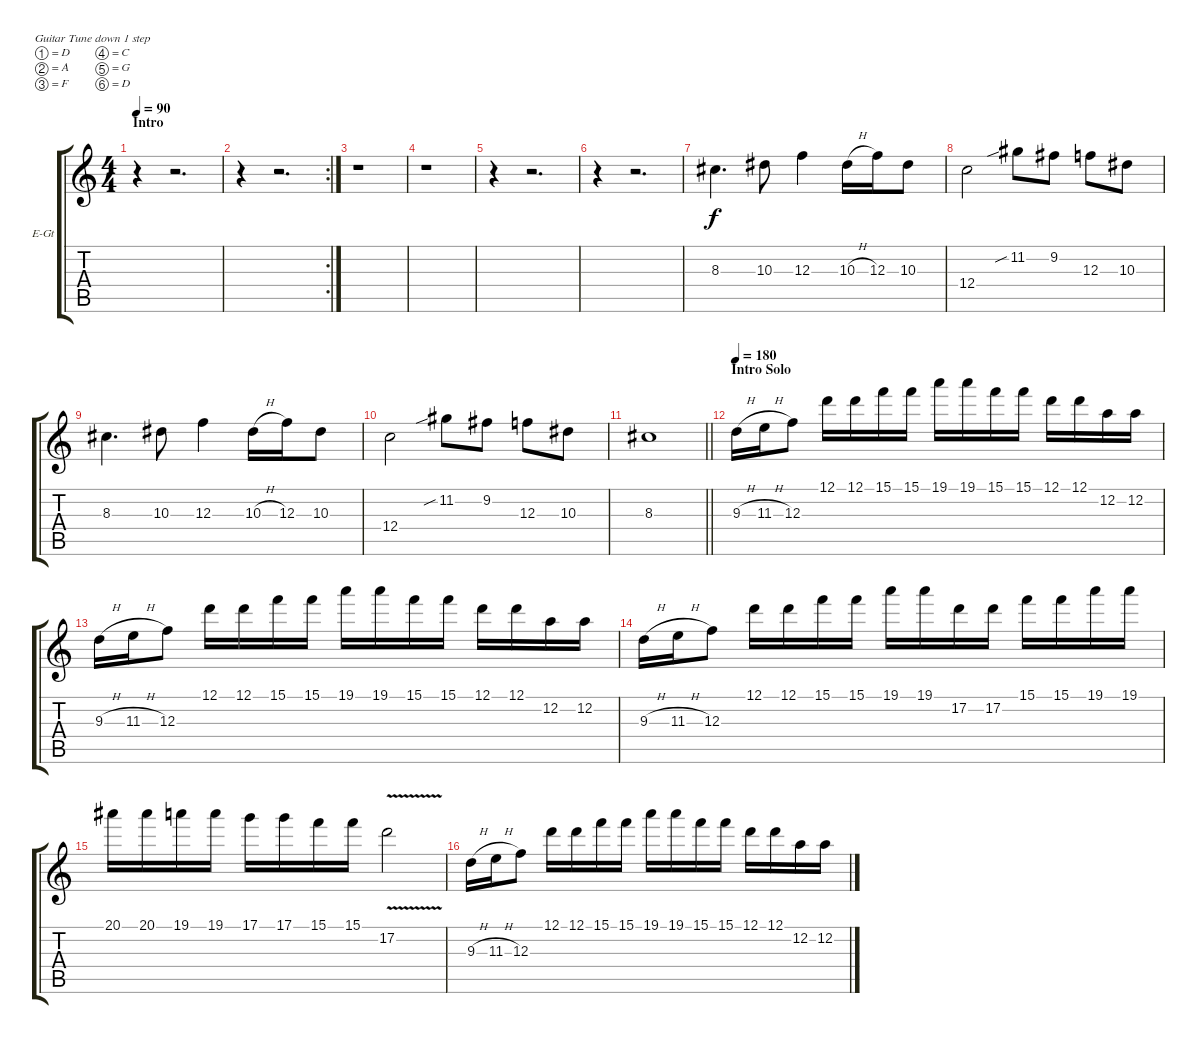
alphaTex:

\bracketExtendMode groupsimilarinstruments
\firstSystemTrackNameOrientation horizontal
\otherSystemsTrackNameOrientation horizontal
\track ("Guitar 3" "E-Gt") {instrument distortionguitar}
\staff {score tabs}
\tuning (D4 A3 F3 C3 G2 D2)
\ts (4 4)
\beaming (8 2 2 2 2)
\section ("" "Intro")
\tempo 90
\clef g2
\ks c
r.4{dy f instrument distortionguitar} r.2{d} |
\rc 2
r.4 r.2{d} |
r.1 |
r.1 |
r.4 r.2{d} |
r.4 r.2{d} |
8.3.4{d} 10.3.8 12.3.4 10.3{h}.16 12.3.16 10.3.8 |
12.4.2 11.2{sib}.8 9.2.8 12.3.8 10.3.8 |
8.3.4{d} 10.3.8 12.3.4 10.3{h}.16 12.3.16 10.3.8 |
12.4.2 11.2{sib}.8 9.2.8 12.3.8 10.3.8 |
\barLineRight lightlight
8.3.1 |
\section ("" "Intro Solo")
\tempo 180
9.3{h}.16 11.3{h}.16 12.3.8 12.1.16 12.1.16 15.1.16 15.1.16 19.1.16 19.1.16 15.1.16 15.1.16 12.1.16 12.1.16 12.2.16 12.2.16 |
9.3{h}.16 11.3{h}.16 12.3.8 12.1.16 12.1.16 15.1.16 15.1.16 19.1.16 19.1.16 15.1.16 15.1.16 12.1.16 12.1.16 12.2.16 12.2.16 |
9.3{h}.16 11.3{h}.16 12.3.8 12.1.16 12.1.16 15.1.16 15.1.16 19.1.16 19.1.16 17.2.16 17.2.16 15.1.16 15.1.16 19.1.16 19.1.16 |
20.1.16 20.1.16 19.1.16 19.1.16 17.1.16 17.1.16 15.1.16 15.1.16 17.2{v}.2 |
9.3{h}.16 11.3{h}.16 12.3.8 12.1.16 12.1.16 15.1.16 15.1.16 19.1.16 19.1.16 15.1.16 15.1.16 12.1.16 12.1.16 12.2.16 12.2.16
